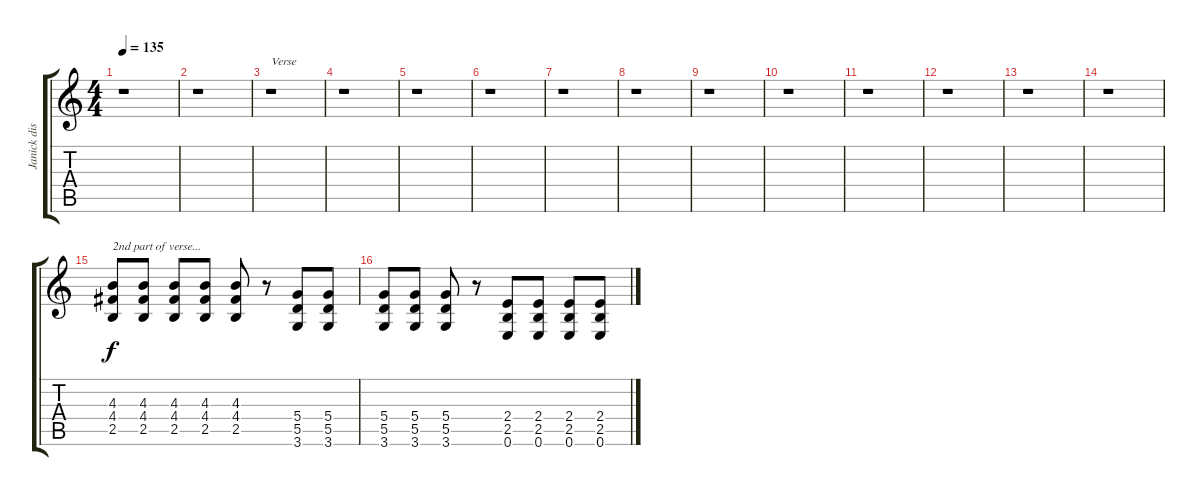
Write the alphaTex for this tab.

\track ("Janick distortion" "Janick dis") {instrument distortionguitar}
\staff {score tabs}
\tuning (E4 B3 G3 D3 A2 E2) {hide}
\ts (4 4)
\tempo 135
\clef g2
\ks c
r.1{dy f} |
r.1 |
r.1{txt "Verse"} |
r.1 |
r.1 |
r.1 |
r.1 |
r.1 |
r.1 |
r.1 |
r.1 |
r.1 |
r.1 |
r.1 |
(4.3 4.4 2.5).8{txt "2nd part of verse..."} (4.3 4.4 2.5).8 (4.3 4.4 2.5).8 (4.3 4.4 2.5).8 (4.3 4.4 2.5).8 r.8 (5.4 5.5 3.6).8 (5.4 5.5 3.6).8 |
(5.4 5.5 3.6).8 (5.4 5.5 3.6).8 (5.4 5.5 3.6).8 r.8 (2.4 2.5 0.6).8 (2.4 2.5 0.6).8 (2.4 2.5 0.6).8 (2.4 2.5 0.6).8
